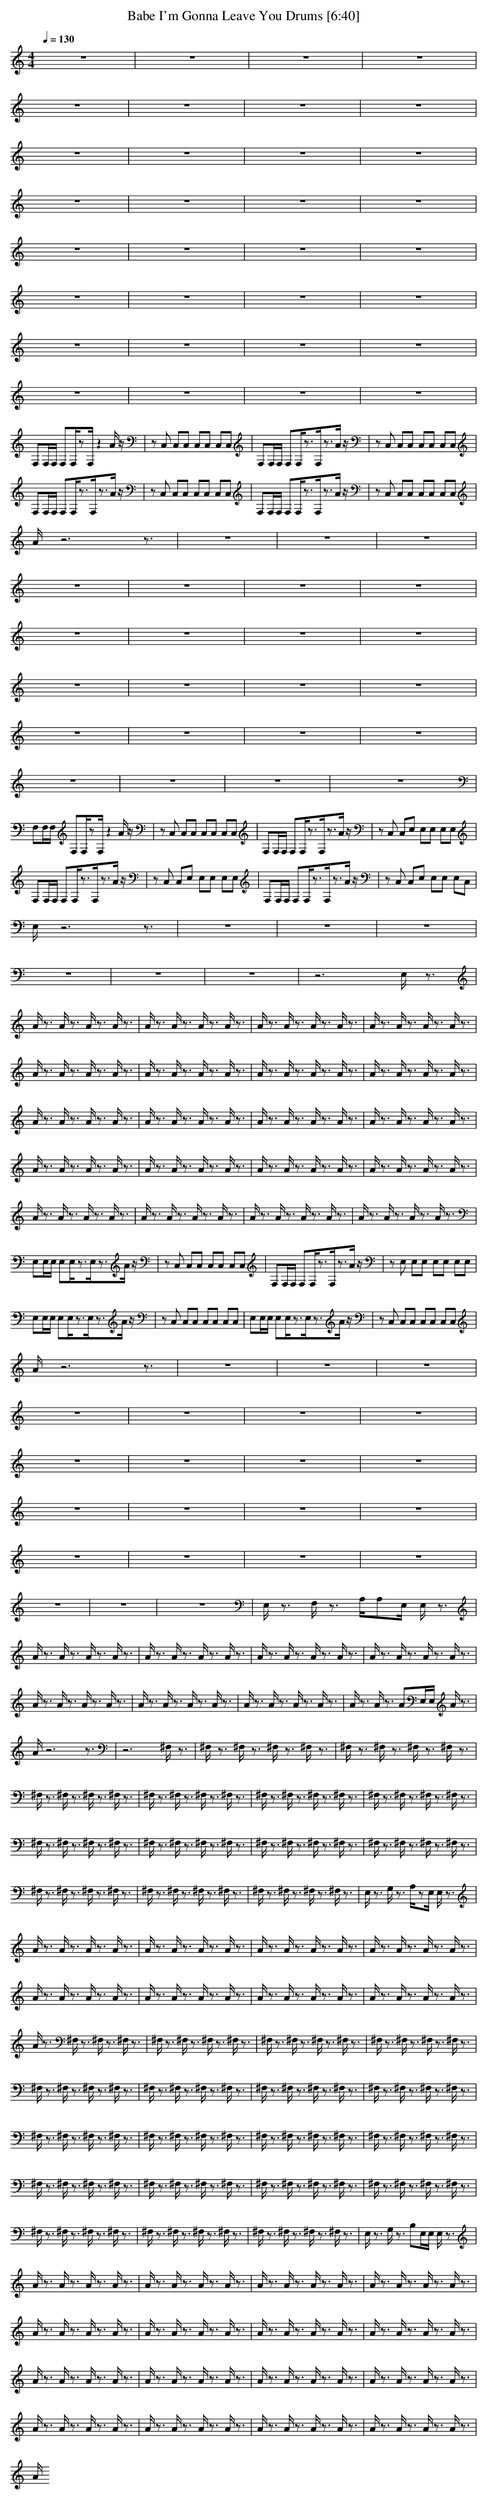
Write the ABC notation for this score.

X:1
T:Babe I'm Gonna Leave You Drums [6:40]
M:4/4
L:1/8
Q:1/4=130
K:C
z8|z8|z8|z8|
z8|z8|z8|z8|
z8|z8|z8|z8|
z8|z8|z8|z8|
z8|z8|z8|z8|
z8|z8|z8|z8|
z8|z8|z8|z8|
z8|z8|z8|z8|
F,F,/2F,/2 F,F,/2zF,/2z2A/2z/2|zC, C,C, C,C, C,C,|F,F,/2F,/2 F,F,/2z3/2F,/2z3/2A/2z/2|zC, C,C, C,C, C,C,|
F,F,/2F,/2 F,F,/2z3/2F,/2z3/2A/2z/2|zC, C,C, C,C, C,C,|F,F,/2F,/2 F,F,/2z3/2F,/2z3/2A/2z/2|zC, C,C, C,C, C,C,|
A/2z6z3/2|z8|z8|z8|
z8|z8|z8|z8|
z8|z8|z8|z8|
z8|z8|z8|z8|
z8|z8|z8|z8|
z8|z8|z8|z8|
F,F,/2F,/2 F,F,/2zF,/2z2A/2z/2|zC, C,C, C,C, C,C,|F,F,/2F,/2 F,F,/2z3/2F,/2z3/2A/2z/2|zC, C,E, E,E, E,E,|
F,F,/2F,/2 F,F,/2z3/2F,/2z3/2A/2z/2|zC, C,E, E,E, E,E,|F,F,/2F,/2 F,F,/2z3/2F,/2z3/2A/2z/2|zC, C,E, E,E, E,C,|
E,/2z6z3/2|z8|z8|z8|
z8|z8|z8|z6 E,/2z3/2|
A/2z3/2 A/2z3/2 A/2z3/2 A/2z3/2|A/2z3/2 A/2z3/2 A/2z3/2 A/2z3/2|A/2z3/2 A/2z3/2 A/2z3/2 A/2z3/2|A/2z3/2 A/2z3/2 A/2z3/2 A/2z3/2|
A/2z3/2 A/2z3/2 A/2z3/2 A/2z3/2|A/2z3/2 A/2z3/2 A/2z3/2 A/2z3/2|A/2z3/2 A/2z3/2 A/2z3/2 A/2z3/2|A/2z3/2 A/2z3/2 A/2z3/2 A/2z3/2|
A/2z3/2 A/2z3/2 A/2z3/2 A/2z3/2|A/2z3/2 A/2z3/2 A/2z3/2 A/2z3/2|A/2z3/2 A/2z3/2 A/2z3/2 A/2z3/2|A/2z3/2 A/2z3/2 A/2z3/2 A/2z3/2|
A/2z3/2 A/2z3/2 A/2z3/2 A/2z3/2|A/2z3/2 A/2z3/2 A/2z3/2 A/2z3/2|A/2z3/2 A/2z3/2 A/2z3/2 A/2z3/2|A/2z3/2 A/2z3/2 A/2z3/2 A/2z3/2|
A/2z3/2 A/2z3/2 A/2z3/2 A/2z3/2|A/2z3/2 A/2z3/2 A/2z3/2 A/2z3/2|A/2z3/2 A/2z3/2 A/2z3/2 A/2z3/2|A/2z3/2 A/2z3/2 A/2z3/2 A/2z3/2|
E,E,/2E,/2 E,E,/2z3/2E,/2z3/2A/2z/2|zC, C,C, C,C, C,C,|F,F,/2F,/2 F,F,/2z3/2F,/2z3/2A/2z/2|zE, E,E, E,E, E,E,|
E,E,/2E,/2 E,E,/2z3/2E,/2z3/2A/2z/2|zC, C,C, C,C, C,C,|E,E,/2E,/2 E,E,/2z3/2E,/2z3/2A/2z/2|zC, C,C, C,C, C,C,|
A/2z6z3/2|z8|z8|z8|
z8|z8|z8|z8|
z8|z8|z8|z8|
z8|z8|z8|z8|
z8|z8|z8|z8|
z8|z8|z8|E,/2z3/2 F,/2z3/2 A,/2A,E,/2 E,/2z3/2|
A/2z3/2 A/2z3/2 A/2z3/2 A/2z3/2|A/2z3/2 A/2z3/2 A/2z3/2 A/2z3/2|A/2z3/2 A/2z3/2 A/2z3/2 A/2z3/2|A/2z3/2 A/2z3/2 A/2z3/2 A/2z3/2|
A/2z3/2 A/2z3/2 A/2z3/2 A/2z3/2|A/2z3/2 A/2z3/2 A/2z3/2 A/2z3/2|A/2z3/2 A/2z3/2 A/2z3/2 A/2z3/2|A/2z3/2 A/2z3/2 AE,/2E,/2 A/2z3/2|
A/2z6z3/2|z6 ^F,/2z3/2|^F,/2z3/2 ^F,/2z3/2 ^F,/2z3/2 ^F,/2z3/2|^F,/2z3/2 ^F,/2z3/2 ^F,/2z3/2 ^F,/2z3/2|
^F,/2z3/2 ^F,/2z3/2 ^F,/2z3/2 ^F,/2z3/2|^F,/2z3/2 ^F,/2z3/2 ^F,/2z3/2 ^F,/2z3/2|^F,/2z3/2 ^F,/2z3/2 ^F,/2z3/2 ^F,/2z3/2|^F,/2z3/2 ^F,/2z3/2 ^F,/2z3/2 ^F,/2z3/2|
^F,/2z3/2 ^F,/2z3/2 ^F,/2z3/2 ^F,/2z3/2|^F,/2z3/2 ^F,/2z3/2 ^F,/2z3/2 ^F,/2z3/2|^F,/2z3/2 ^F,/2z3/2 ^F,/2z3/2 ^F,/2z3/2|^F,/2z3/2 ^F,/2z3/2 ^F,/2z3/2 ^F,/2z3/2|
^F,/2z3/2 ^F,/2z3/2 ^F,/2z3/2 ^F,/2z3/2|^F,/2z3/2 ^F,/2z3/2 ^F,/2z3/2 ^F,/2z3/2|^F,/2z3/2 ^F,/2z3/2 ^F,/2z3/2 ^F,/2z3/2|E,/2z3/2 G,/2z3/2 A,/2zE,/2 E,/2z3/2|
A/2z3/2 A/2z3/2 A/2z3/2 A/2z3/2|A/2z3/2 A/2z3/2 A/2z3/2 A/2z3/2|A/2z3/2 A/2z3/2 A/2z3/2 A/2z3/2|A/2z3/2 A/2z3/2 A/2z3/2 A/2z3/2|
A/2z3/2 A/2z3/2 A/2z3/2 A/2z3/2|A/2z3/2 A/2z3/2 A/2z3/2 A/2z3/2|A/2z3/2 A/2z3/2 A/2z3/2 A/2z3/2|A/2z3/2 A/2z3/2 A/2z3/2 A/2z3/2|
A/2z3/2 ^F,/2z3/2 ^F,/2z3/2 ^F,/2z3/2|^F,/2z3/2 ^F,/2z3/2 ^F,/2z3/2 ^F,/2z3/2|^F,/2z3/2 ^F,/2z3/2 ^F,/2z3/2 ^F,/2z3/2|^F,/2z3/2 ^F,/2z3/2 ^F,/2z3/2 ^F,/2z3/2|
^F,/2z3/2 ^F,/2z3/2 ^F,/2z3/2 ^F,/2z3/2|^F,/2z3/2 ^F,/2z3/2 ^F,/2z3/2 ^F,/2z3/2|^F,/2z3/2 ^F,/2z3/2 ^F,/2z3/2 ^F,/2z3/2|^F,/2z3/2 ^F,/2z3/2 ^F,/2z3/2 ^F,/2z3/2|
^F,/2z3/2 ^F,/2z3/2 ^F,/2z3/2 ^F,/2z3/2|^F,/2z3/2 ^F,/2z3/2 ^F,/2z3/2 ^F,/2z3/2|^F,/2z3/2 ^F,/2z3/2 ^F,/2z3/2 ^F,/2z3/2|^F,/2z3/2 ^F,/2z3/2 ^F,/2z3/2 ^F,/2z3/2|
^F,/2z3/2 ^F,/2z3/2 ^F,/2z3/2 ^F,/2z3/2|^F,/2z3/2 ^F,/2z3/2 ^F,/2z3/2 ^F,/2z3/2|^F,/2z3/2 ^F,/2z3/2 ^F,/2z3/2 ^F,/2z3/2|^F,/2z3/2 ^F,/2z3/2 ^F,/2z3/2 ^F,/2z3/2|
^F,/2z3/2 ^F,/2z3/2 ^F,/2z3/2 ^F,/2z3/2|^F,/2z3/2 ^F,/2z3/2 ^F,/2z3/2 ^F,/2z3/2|^F,/2z3/2 ^F,/2z3/2 ^F,/2z3/2 ^F,/2z3/2|E,/2z3/2 G,/2z3/2 B,E,/2E,/2 E,/2z3/2|
A/2z3/2 A/2z3/2 A/2z3/2 A/2z3/2|A/2z3/2 A/2z3/2 A/2z3/2 A/2z3/2|A/2z3/2 A/2z3/2 A/2z3/2 A/2z3/2|A/2z3/2 A/2z3/2 A/2z3/2 A/2z3/2|
A/2z3/2 A/2z3/2 A/2z3/2 A/2z3/2|A/2z3/2 A/2z3/2 A/2z3/2 A/2z3/2|A/2z3/2 A/2z3/2 A/2z3/2 A/2z3/2|A/2z3/2 A/2z3/2 A/2z3/2 A/2z3/2|
A/2z3/2 A/2z3/2 A/2z3/2 A/2z3/2|A/2z3/2 A/2z3/2 A/2z3/2 A/2z3/2|A/2z3/2 A/2z3/2 A/2z3/2 A/2z3/2|A/2z3/2 A/2z3/2 A/2z3/2 A/2z3/2|
A/2z3/2 A/2z3/2 A/2z3/2 A/2z3/2|A/2z3/2 A/2z3/2 A/2z3/2 A/2z3/2|A/2z3/2 A/2z3/2 A/2z3/2 A/2z3/2|A/2z3/2 A/2z3/2 A/2z3/2 A/2z3/2|
A/2
